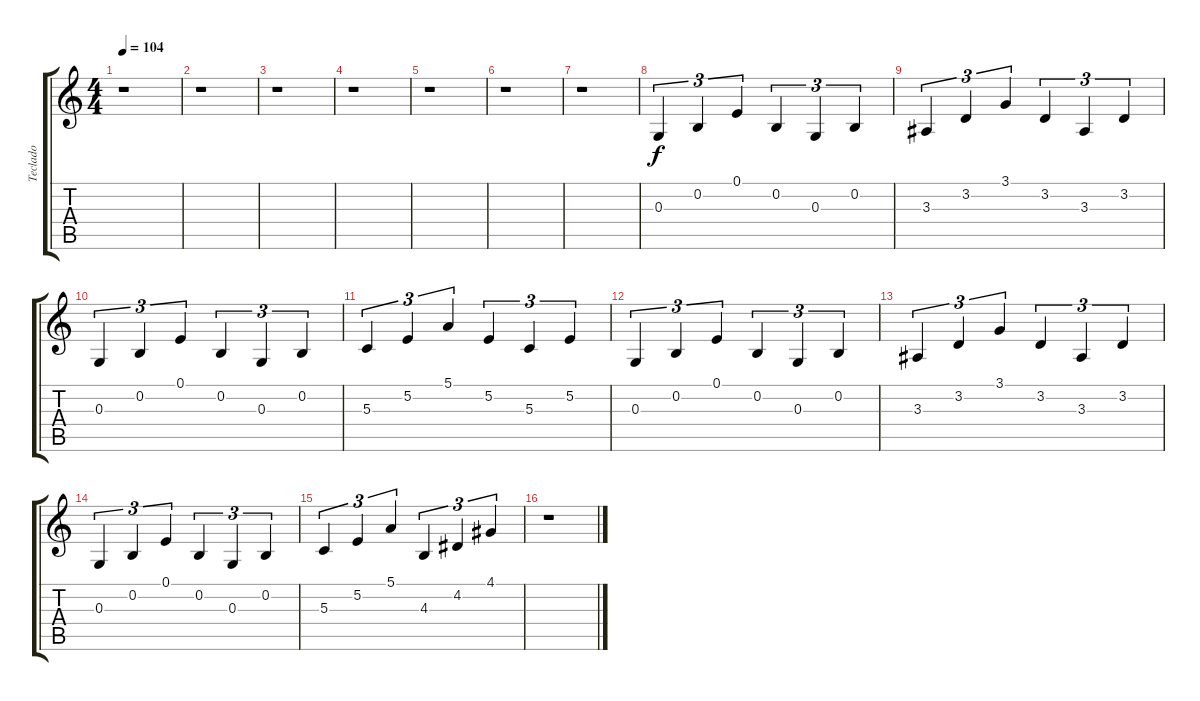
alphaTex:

\track ("Teclado" "Teclado") {instrument orchestralharp}
\staff {score tabs}
\tuning (E4 B3 G3 D3 A2 E2) {hide}
\ts (4 4)
\tempo 104
\clef g2
\ks c
r.1{dy f} |
r.1 |
r.1 |
r.1 |
r.1 |
r.1 |
r.1 |
0.3.4{tu (3 2)} 0.2.4{tu (3 2)} 0.1.4{tu (3 2)} 0.2.4{tu (3 2)} 0.3.4{tu (3 2)} 0.2.4{tu (3 2)} |
3.3.4{tu (3 2)} 3.2.4{tu (3 2)} 3.1.4{tu (3 2)} 3.2.4{tu (3 2)} 3.3.4{tu (3 2)} 3.2.4{tu (3 2)} |
0.3.4{tu (3 2)} 0.2.4{tu (3 2)} 0.1.4{tu (3 2)} 0.2.4{tu (3 2)} 0.3.4{tu (3 2)} 0.2.4{tu (3 2)} |
5.3.4{tu (3 2)} 5.2.4{tu (3 2)} 5.1.4{tu (3 2)} 5.2.4{tu (3 2)} 5.3.4{tu (3 2)} 5.2.4{tu (3 2)} |
0.3.4{tu (3 2)} 0.2.4{tu (3 2)} 0.1.4{tu (3 2)} 0.2.4{tu (3 2)} 0.3.4{tu (3 2)} 0.2.4{tu (3 2)} |
3.3.4{tu (3 2)} 3.2.4{tu (3 2)} 3.1.4{tu (3 2)} 3.2.4{tu (3 2)} 3.3.4{tu (3 2)} 3.2.4{tu (3 2)} |
0.3.4{tu (3 2)} 0.2.4{tu (3 2)} 0.1.4{tu (3 2)} 0.2.4{tu (3 2)} 0.3.4{tu (3 2)} 0.2.4{tu (3 2)} |
5.3.4{tu (3 2)} 5.2.4{tu (3 2)} 5.1.4{tu (3 2)} 4.3.4{tu (3 2)} 4.2.4{tu (3 2)} 4.1.4{tu (3 2)} |
r.1
